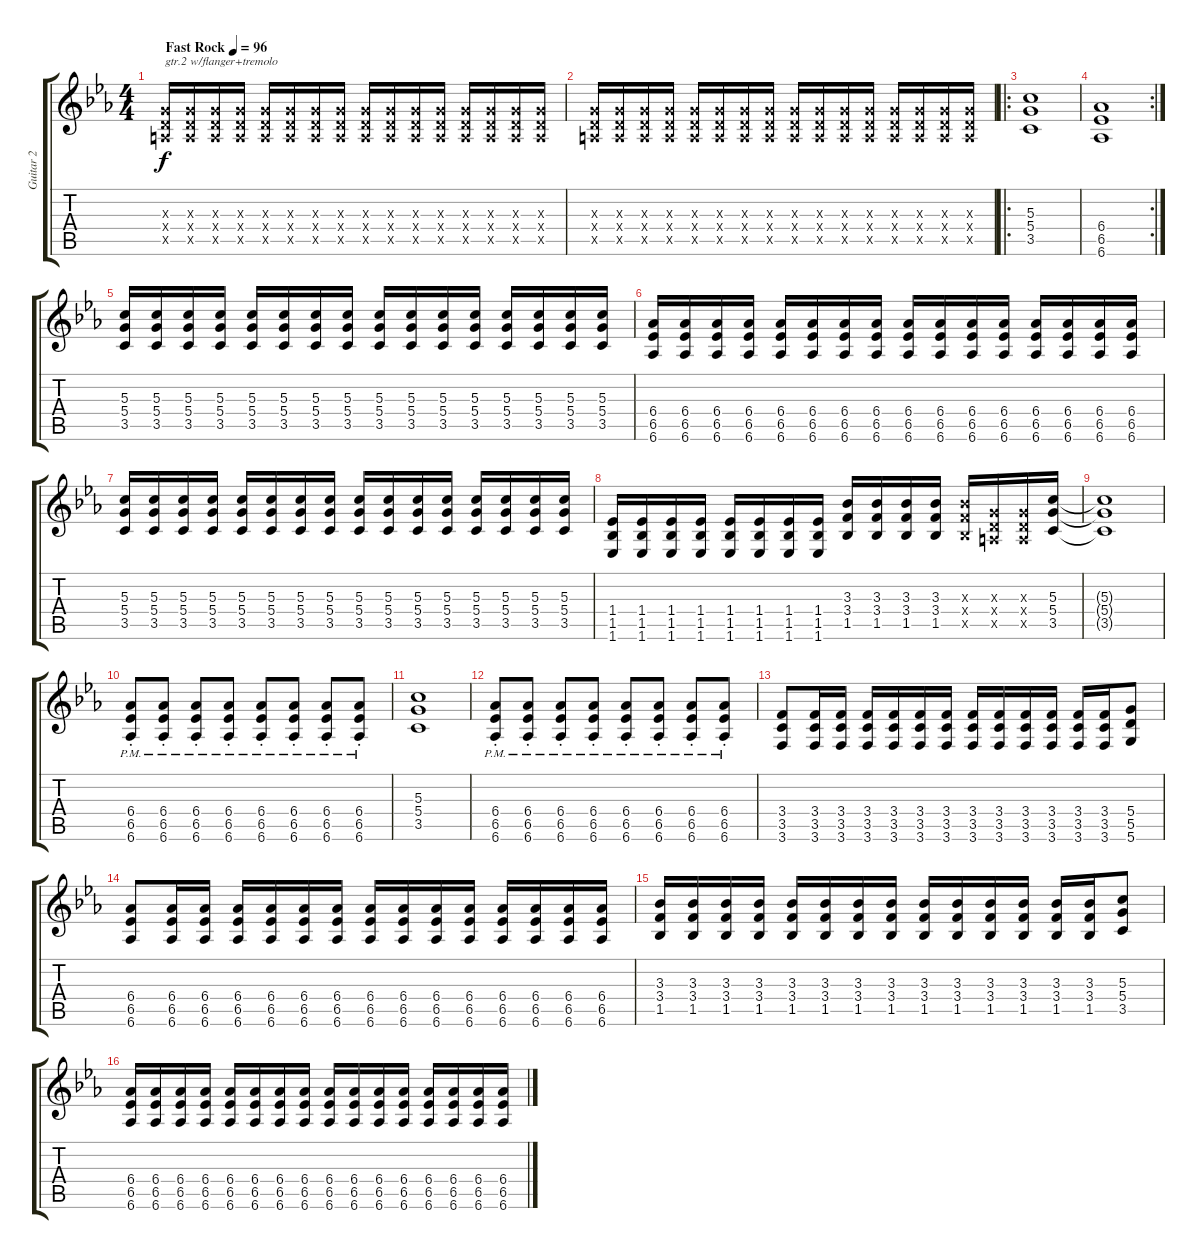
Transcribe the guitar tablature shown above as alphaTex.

\track ("Guitar 2" "Guitar 2") {instrument distortionguitar bank 255}
\staff {score tabs}
\tuning (E4 B3 G3 D3 A2 D2) {hide}
\ts (4 4)
\tempo (96 "Fast Rock")
\clef g2
\ks eb
(0.3{x} 0.4{x} 0.5{x}).16{txt "gtr.2 w/flanger+tremolo" dy f instrument distortionguitar} (0.3{x} 0.4{x} 0.5{x}).16 (0.3{x} 0.4{x} 0.5{x}).16 (0.3{x} 0.4{x} 0.5{x}).16 (0.3{x} 0.4{x} 0.5{x}).16 (0.3{x} 0.4{x} 0.5{x}).16 (0.3{x} 0.4{x} 0.5{x}).16 (0.3{x} 0.4{x} 0.5{x}).16 (0.3{x} 0.4{x} 0.5{x}).16 (0.3{x} 0.4{x} 0.5{x}).16 (0.3{x} 0.4{x} 0.5{x}).16 (0.3{x} 0.4{x} 0.5{x}).16 (0.3{x} 0.4{x} 0.5{x}).16 (0.3{x} 0.4{x} 0.5{x}).16 (0.3{x} 0.4{x} 0.5{x}).16 (0.3{x} 0.4{x} 0.5{x}).16 |
(0.3{x} 0.4{x} 0.5{x}).16 (0.3{x} 0.4{x} 0.5{x}).16 (0.3{x} 0.4{x} 0.5{x}).16 (0.3{x} 0.4{x} 0.5{x}).16 (0.3{x} 0.4{x} 0.5{x}).16 (0.3{x} 0.4{x} 0.5{x}).16 (0.3{x} 0.4{x} 0.5{x}).16 (0.3{x} 0.4{x} 0.5{x}).16 (0.3{x} 0.4{x} 0.5{x}).16 (0.3{x} 0.4{x} 0.5{x}).16 (0.3{x} 0.4{x} 0.5{x}).16 (0.3{x} 0.4{x} 0.5{x}).16 (0.3{x} 0.4{x} 0.5{x}).16 (0.3{x} 0.4{x} 0.5{x}).16 (0.3{x} 0.4{x} 0.5{x}).16 (0.3{x} 0.4{x} 0.5{x}).16 |
\ro
(5.3 5.4 3.5).1 |
\rc 2
(6.4 6.5 6.6).1 |
(5.3 5.4 3.5).16 (5.3 5.4 3.5).16 (5.3 5.4 3.5).16 (5.3 5.4 3.5).16 (5.3 5.4 3.5).16 (5.3 5.4 3.5).16 (5.3 5.4 3.5).16 (5.3 5.4 3.5).16 (5.3 5.4 3.5).16 (5.3 5.4 3.5).16 (5.3 5.4 3.5).16 (5.3 5.4 3.5).16 (5.3 5.4 3.5).16 (5.3 5.4 3.5).16 (5.3 5.4 3.5).16 (5.3 5.4 3.5).16 |
(6.4 6.5 6.6).16 (6.4 6.5 6.6).16 (6.4 6.5 6.6).16 (6.4 6.5 6.6).16 (6.4 6.5 6.6).16 (6.4 6.5 6.6).16 (6.4 6.5 6.6).16 (6.4 6.5 6.6).16 (6.4 6.5 6.6).16 (6.4 6.5 6.6).16 (6.4 6.5 6.6).16 (6.4 6.5 6.6).16 (6.4 6.5 6.6).16 (6.4 6.5 6.6).16 (6.4 6.5 6.6).16 (6.4 6.5 6.6).16 |
(5.3 5.4 3.5).16 (5.3 5.4 3.5).16 (5.3 5.4 3.5).16 (5.3 5.4 3.5).16 (5.3 5.4 3.5).16 (5.3 5.4 3.5).16 (5.3 5.4 3.5).16 (5.3 5.4 3.5).16 (5.3 5.4 3.5).16 (5.3 5.4 3.5).16 (5.3 5.4 3.5).16 (5.3 5.4 3.5).16 (5.3 5.4 3.5).16 (5.3 5.4 3.5).16 (5.3 5.4 3.5).16 (5.3 5.4 3.5).16 |
(1.4 1.5 1.6).16 (1.4 1.5 1.6).16 (1.4 1.5 1.6).16 (1.4 1.5 1.6).16 (1.4 1.5 1.6).16 (1.4 1.5 1.6).16 (1.4 1.5 1.6).16 (1.4 1.5 1.6).16 (3.3 3.4 1.5).16 (3.3 3.4 1.5).16 (3.3 3.4 1.5).16 (3.3 3.4 1.5).16 (3.3{x} 3.4{x} 1.5{x}).16 (0.3{x} 0.4{x} 0.5{x}).16 (0.3{x} 0.4{x} 0.5{x}).16 (5.3 5.4 3.5).16 |
(5.3{t} 5.4{t} 3.5{t}).1 |
(6.4{pm st} 6.5{pm st} 6.6{pm st}).8 (6.4{pm st} 6.5{pm st} 6.6{pm st}).8 (6.4{pm st} 6.5{pm st} 6.6{pm st}).8 (6.4{pm st} 6.5{pm st} 6.6{pm st}).8 (6.4{pm st} 6.5{pm st} 6.6{pm st}).8 (6.4{pm st} 6.5{pm st} 6.6{pm st}).8 (6.4{pm st} 6.5{pm st} 6.6{pm st}).8 (6.4{pm st} 6.5{pm st} 6.6{pm st}).8 |
(5.3 5.4 3.5).1 |
(6.4{pm st} 6.5{pm st} 6.6{pm st}).8 (6.4{pm st} 6.5{pm st} 6.6{pm st}).8 (6.4{pm st} 6.5{pm st} 6.6{pm st}).8 (6.4{pm st} 6.5{pm st} 6.6{pm st}).8 (6.4{pm st} 6.5{pm st} 6.6{pm st}).8 (6.4{pm st} 6.5{pm st} 6.6{pm st}).8 (6.4{pm st} 6.5{pm st} 6.6{pm st}).8 (6.4{pm st} 6.5{pm st} 6.6{pm st}).8 |
(3.4 3.5 3.6).8 (3.4 3.5 3.6).16 (3.4 3.5 3.6).16 (3.4 3.5 3.6).16 (3.4 3.5 3.6).16 (3.4 3.5 3.6).16 (3.4 3.5 3.6).16 (3.4 3.5 3.6).16 (3.4 3.5 3.6).16 (3.4 3.5 3.6).16 (3.4 3.5 3.6).16 (3.4 3.5 3.6).16 (3.4 3.5 3.6).16 (5.4 5.5 5.6).8 |
(6.4 6.5 6.6).8 (6.4 6.5 6.6).16 (6.4 6.5 6.6).16 (6.4 6.5 6.6).16 (6.4 6.5 6.6).16 (6.4 6.5 6.6).16 (6.4 6.5 6.6).16 (6.4 6.5 6.6).16 (6.4 6.5 6.6).16 (6.4 6.5 6.6).16 (6.4 6.5 6.6).16 (6.4 6.5 6.6).16 (6.4 6.5 6.6).16 (6.4 6.5 6.6).16 (6.4 6.5 6.6).16 |
(3.3 3.4 1.5).16 (3.3 3.4 1.5).16 (3.3 3.4 1.5).16 (3.3 3.4 1.5).16 (3.3 3.4 1.5).16 (3.3 3.4 1.5).16 (3.3 3.4 1.5).16 (3.3 3.4 1.5).16 (3.3 3.4 1.5).16 (3.3 3.4 1.5).16 (3.3 3.4 1.5).16 (3.3 3.4 1.5).16 (3.3 3.4 1.5).16 (3.3 3.4 1.5).16 (5.3 5.4 3.5).8 |
(6.4 6.5 6.6).16 (6.4 6.5 6.6).16 (6.4 6.5 6.6).16 (6.4 6.5 6.6).16 (6.4 6.5 6.6).16 (6.4 6.5 6.6).16 (6.4 6.5 6.6).16 (6.4 6.5 6.6).16 (6.4 6.5 6.6).16 (6.4 6.5 6.6).16 (6.4 6.5 6.6).16 (6.4 6.5 6.6).16 (6.4 6.5 6.6).16 (6.4 6.5 6.6).16 (6.4 6.5 6.6).16 (6.4 6.5 6.6).16
